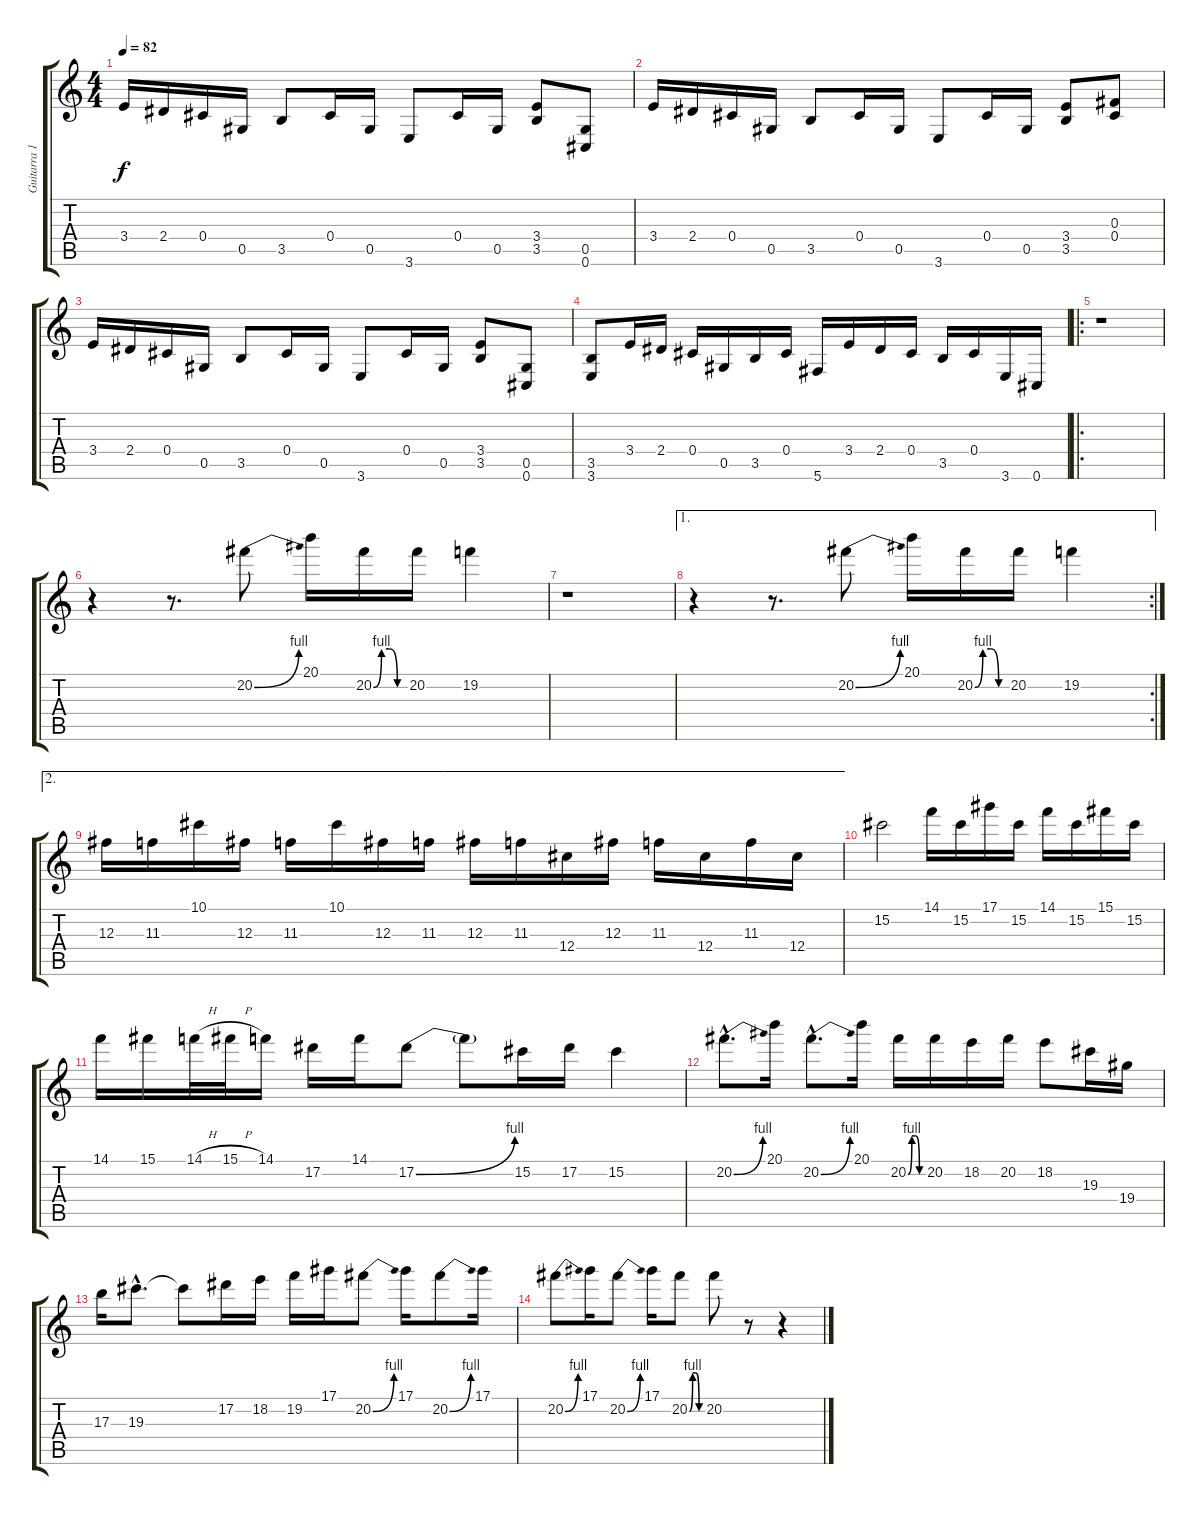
\track ("Guitarra 1" "Guitarra 1") {instrument overdrivenguitar}
\staff {score tabs}
\tuning (Eb4 Bb3 Gb3 Db3 Ab2 Db2) {hide}
\ts (4 4)
\tempo 82
\clef g2
\ks c
3.4.16{dy f} 2.4.16 0.4.16 0.5.16 3.5.8 0.4.16 0.5.16 3.6.8 0.4.16 0.5.16 (3.4 3.5).8 (0.5 0.6).8 |
3.4.16 2.4.16 0.4.16 0.5.16 3.5.8 0.4.16 0.5.16 3.6.8 0.4.16 0.5.16 (3.4 3.5).8 (0.3 0.4).8 |
3.4.16 2.4.16 0.4.16 0.5.16 3.5.8 0.4.16 0.5.16 3.6.8 0.4.16 0.5.16 (3.4 3.5).8 (0.5 0.6).8 |
(3.5 3.6).8 3.4.16 2.4.16 0.4.16 0.5.16 3.5.16 0.4.16 5.6.16 3.4.16 2.4.16 0.4.16 3.5.16 0.4.16 3.6.16 0.6.16 |
\ro
r.1 |
r.4 r.8{d} 20.2{be (bend 0 0 60 4)}.8 20.1.16 20.2{be (custom 0 0 15 4 30 4 45 0 60 0)}.16 20.2.16 19.2.4 |
r.1 |
\ae 1
\rc 2
r.4 r.8{d} 20.2{be (bend 0 0 60 4)}.8 20.1.16 20.2{be (custom 0 0 15 4 30 4 45 0 60 0)}.16 20.2.16 19.2.4 |
\ae 2
12.3.16 11.3.16 10.1.16 12.3.16 11.3.16 10.1.16 12.3.16 11.3.16 12.3.16 11.3.16 12.4.16 12.3.16 11.3.16 12.4.16 11.3.16 12.4.16 |
15.2.2 14.1.16 15.2.16 17.1.16 15.2.16 14.1.16 15.2.16 15.1.16 15.2.16 |
14.1.16 15.1.16 14.1{h}.32 15.1{h}.32 14.1.16 17.2.16 14.1.16 17.2{be (bend 0 0 60 4)}.8 17.2{t}.8 15.2.16 17.2.16 15.2.4 |
20.2{be (bend 0 0 60 4) hac}.8{d} 20.1.16 20.2{be (bend 0 0 60 4) hac}.8{d} 20.1.16 20.2{be (custom 0 0 15 4 30 4 45 0 60 0)}.16 20.2.16 18.2.16 20.2.16 18.2.8 19.3.16 19.4.16 |
17.3.16 19.3{hac}.8{d} 19.3{t}.8 17.2.16 18.2.16 19.2.16 17.1.16 20.2{be (bend 0 0 60 4)}.8 17.1.16 20.2{be (bend 0 0 60 4)}.8 17.1.16 |
20.2{be (bend 0 0 60 4)}.8 17.1.16 20.2{be (bend 0 0 60 4)}.8 17.1.16 20.2{be (custom 0 0 15 4 30 4 45 0 60 0)}.8 20.2.8 r.8 r.4
